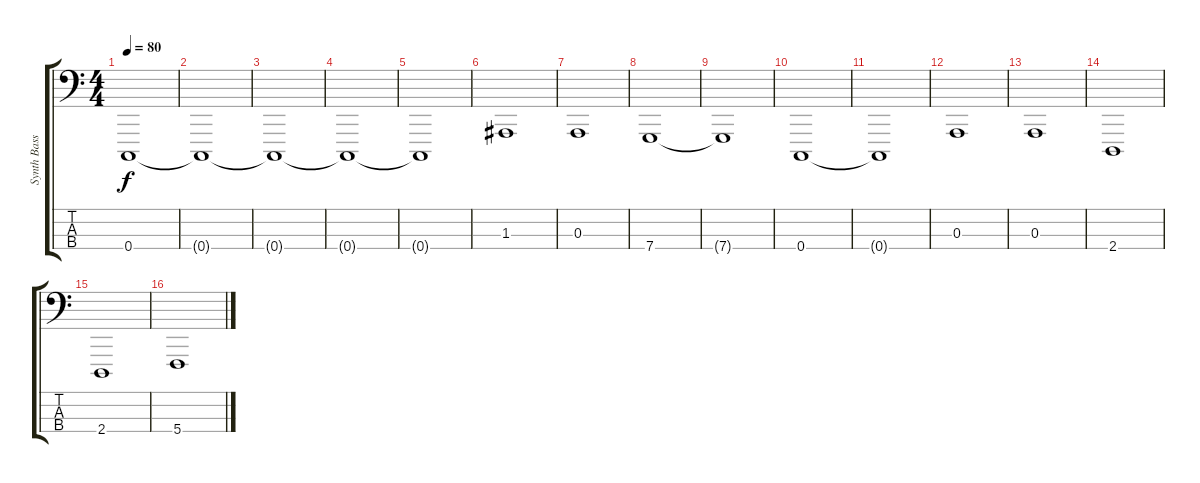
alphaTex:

\track ("Synth Bass" "Synth Bass") {instrument stringensemble1}
\staff {score tabs}
\tuning (G2 D2 A1 C1) {hide}
\ts (4 4)
\tempo 80
\clef f4
\ks c
0.4.1{dy f instrument stringensemble1} |
0.4{t}.1 |
0.4{t}.1 |
0.4{t}.1 |
0.4{t}.1 |
1.3.1 |
0.3.1 |
7.4.1 |
7.4{t}.1 |
0.4.1 |
0.4{t}.1 |
0.3.1 |
0.3.1 |
2.4.1 |
2.4.1 |
5.4.1
